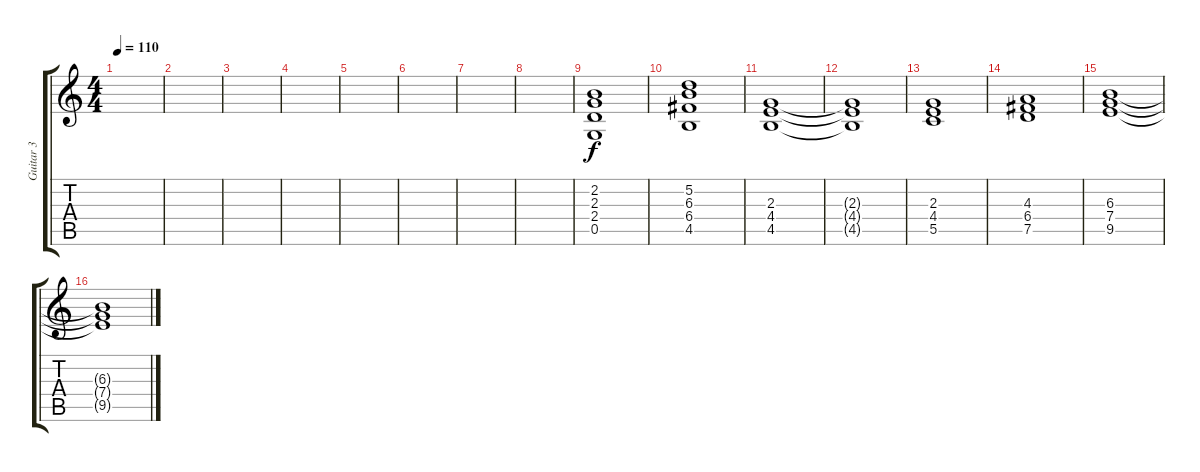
\track ("Guitar 3" "Guitar 3") {instrument distortionguitar}
\staff {score tabs}
\tuning (D4 A3 F3 C3 G2 C2) {hide}
\ts (4 4)
\tempo 110
\clef g2
\ks c
|
|
|
|
|
|
|
|
(2.2 2.3 2.4 0.5).1{balance 8} |
(5.2 6.3 6.4 4.5).1 |
(2.3 4.4 4.5).1 |
(2.3{t} 4.4{t} 4.5{t}).1 |
(2.3 4.4 5.5).1 |
(4.3 6.4 7.5).1 |
(6.3 7.4 9.5).1 |
(6.3{t} 7.4{t} 9.5{t}).1
